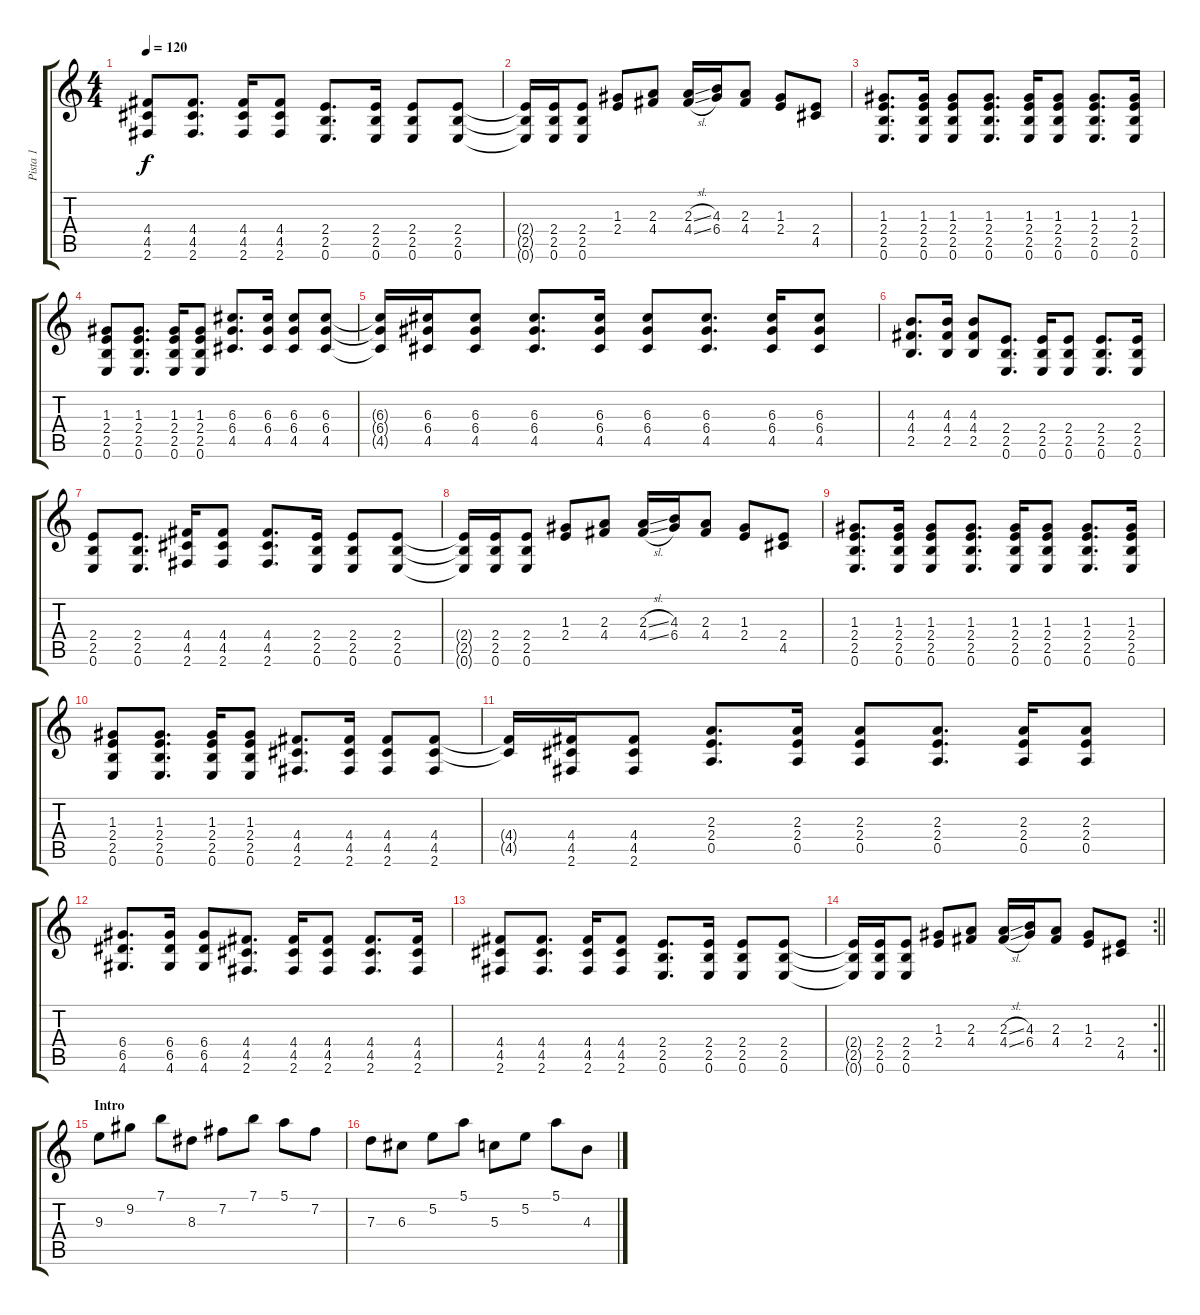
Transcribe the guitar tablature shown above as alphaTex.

\track ("Pista 1" "Pista 1") {instrument acousticguitarsteel}
\staff {score tabs}
\tuning (E4 B3 G3 D3 A2 E2) {hide}
\ts (4 4)
\tempo 120
\clef g2
\ks c
(4.4 4.5 2.6).8{dy f} (4.4 4.5 2.6).8{d} (4.4 4.5 2.6).16 (4.4 4.5 2.6).8 (2.4 2.5 0.6).8{d} (2.4 2.5 0.6).16 (2.4 2.5 0.6).8 (2.4 2.5 0.6).8 |
(2.4{t} 2.5{t} 0.6{t}).16 (2.4 2.5 0.6).16 (2.4 2.5 0.6).8 (1.3 2.4).8 (2.3 4.4).8 (2.3{sl} 4.4{sl}).16 (4.3 6.4).16 (2.3 4.4).8 (1.3 2.4).8 (2.4 4.5).8 |
(1.3 2.4 2.5 0.6).8{d} (1.3 2.4 2.5 0.6).16 (1.3 2.4 2.5 0.6).8 (1.3 2.4 2.5 0.6).8{d} (1.3 2.4 2.5 0.6).16 (1.3 2.4 2.5 0.6).8 (1.3 2.4 2.5 0.6).8{d} (1.3 2.4 2.5 0.6).16 |
(1.3 2.4 2.5 0.6).8 (1.3 2.4 2.5 0.6).8{d} (1.3 2.4 2.5 0.6).16 (1.3 2.4 2.5 0.6).8 (6.3 6.4 4.5).8{d} (6.3 6.4 4.5).16 (6.3 6.4 4.5).8 (6.3 6.4 4.5).8 |
(6.3{t} 6.4{t} 4.5{t}).16 (6.3 6.4 4.5).16 (6.3 6.4 4.5).8 (6.3 6.4 4.5).8{d} (6.3 6.4 4.5).16 (6.3 6.4 4.5).8 (6.3 6.4 4.5).8{d} (6.3 6.4 4.5).16 (6.3 6.4 4.5).8 |
(4.3 4.4 2.5).8{d} (4.3 4.4 2.5).16 (4.3 4.4 2.5).8 (2.4 2.5 0.6).8{d} (2.4 2.5 0.6).16 (2.4 2.5 0.6).8 (2.4 2.5 0.6).8{d} (2.4 2.5 0.6).16 |
(2.4 2.5 0.6).8 (2.4 2.5 0.6).8{d} (4.4 4.5 2.6).16 (4.4 4.5 2.6).8 (4.4 4.5 2.6).8{d} (2.4 2.5 0.6).16 (2.4 2.5 0.6).8 (2.4 2.5 0.6).8 |
(2.4{t} 2.5{t} 0.6{t}).16 (2.4 2.5 0.6).16 (2.4 2.5 0.6).8 (1.3 2.4).8 (2.3 4.4).8 (2.3{sl} 4.4{sl}).16 (4.3 6.4).16 (2.3 4.4).8 (1.3 2.4).8 (2.4 4.5).8 |
(1.3 2.4 2.5 0.6).8{d} (1.3 2.4 2.5 0.6).16 (1.3 2.4 2.5 0.6).8 (1.3 2.4 2.5 0.6).8{d} (1.3 2.4 2.5 0.6).16 (1.3 2.4 2.5 0.6).8 (1.3 2.4 2.5 0.6).8{d} (1.3 2.4 2.5 0.6).16 |
(1.3 2.4 2.5 0.6).8 (1.3 2.4 2.5 0.6).8{d} (1.3 2.4 2.5 0.6).16 (1.3 2.4 2.5 0.6).8 (4.4 4.5 2.6).8{d} (4.4 4.5 2.6).16 (4.4 4.5 2.6).8 (4.4 4.5 2.6).8 |
(4.4{t} 4.5{t}).16 (4.4 4.5 2.6).16 (4.4 4.5 2.6).8 (2.3 2.4 0.5).8{d} (2.3 2.4 0.5).16 (2.3 2.4 0.5).8 (2.3 2.4 0.5).8{d} (2.3 2.4 0.5).16 (2.3 2.4 0.5).8 |
(6.4 6.5 4.6).8{d} (6.4 6.5 4.6).16 (6.4 6.5 4.6).8 (4.4 4.5 2.6).8{d} (4.4 4.5 2.6).16 (4.4 4.5 2.6).8 (4.4 4.5 2.6).8{d} (4.4 4.5 2.6).16 |
(4.4 4.5 2.6).8 (4.4 4.5 2.6).8{d} (4.4 4.5 2.6).16 (4.4 4.5 2.6).8 (2.4 2.5 0.6).8{d} (2.4 2.5 0.6).16 (2.4 2.5 0.6).8 (2.4 2.5 0.6).8 |
\rc 2
\barLineRight lightlight
(2.4{t} 2.5{t} 0.6{t}).16 (2.4 2.5 0.6).16 (2.4 2.5 0.6).8 (1.3 2.4).8 (2.3 4.4).8 (2.3{sl} 4.4{sl}).16 (4.3 6.4).16 (2.3 4.4).8 (1.3 2.4).8 (2.4 4.5).8 |
\section ("" "Intro")
9.3.8 9.2.8 7.1.8 8.3.8 7.2.8 7.1.8 5.1.8 7.2.8 |
7.3.8 6.3.8 5.2.8 5.1.8 5.3.8 5.2.8 5.1.8 4.3.8
